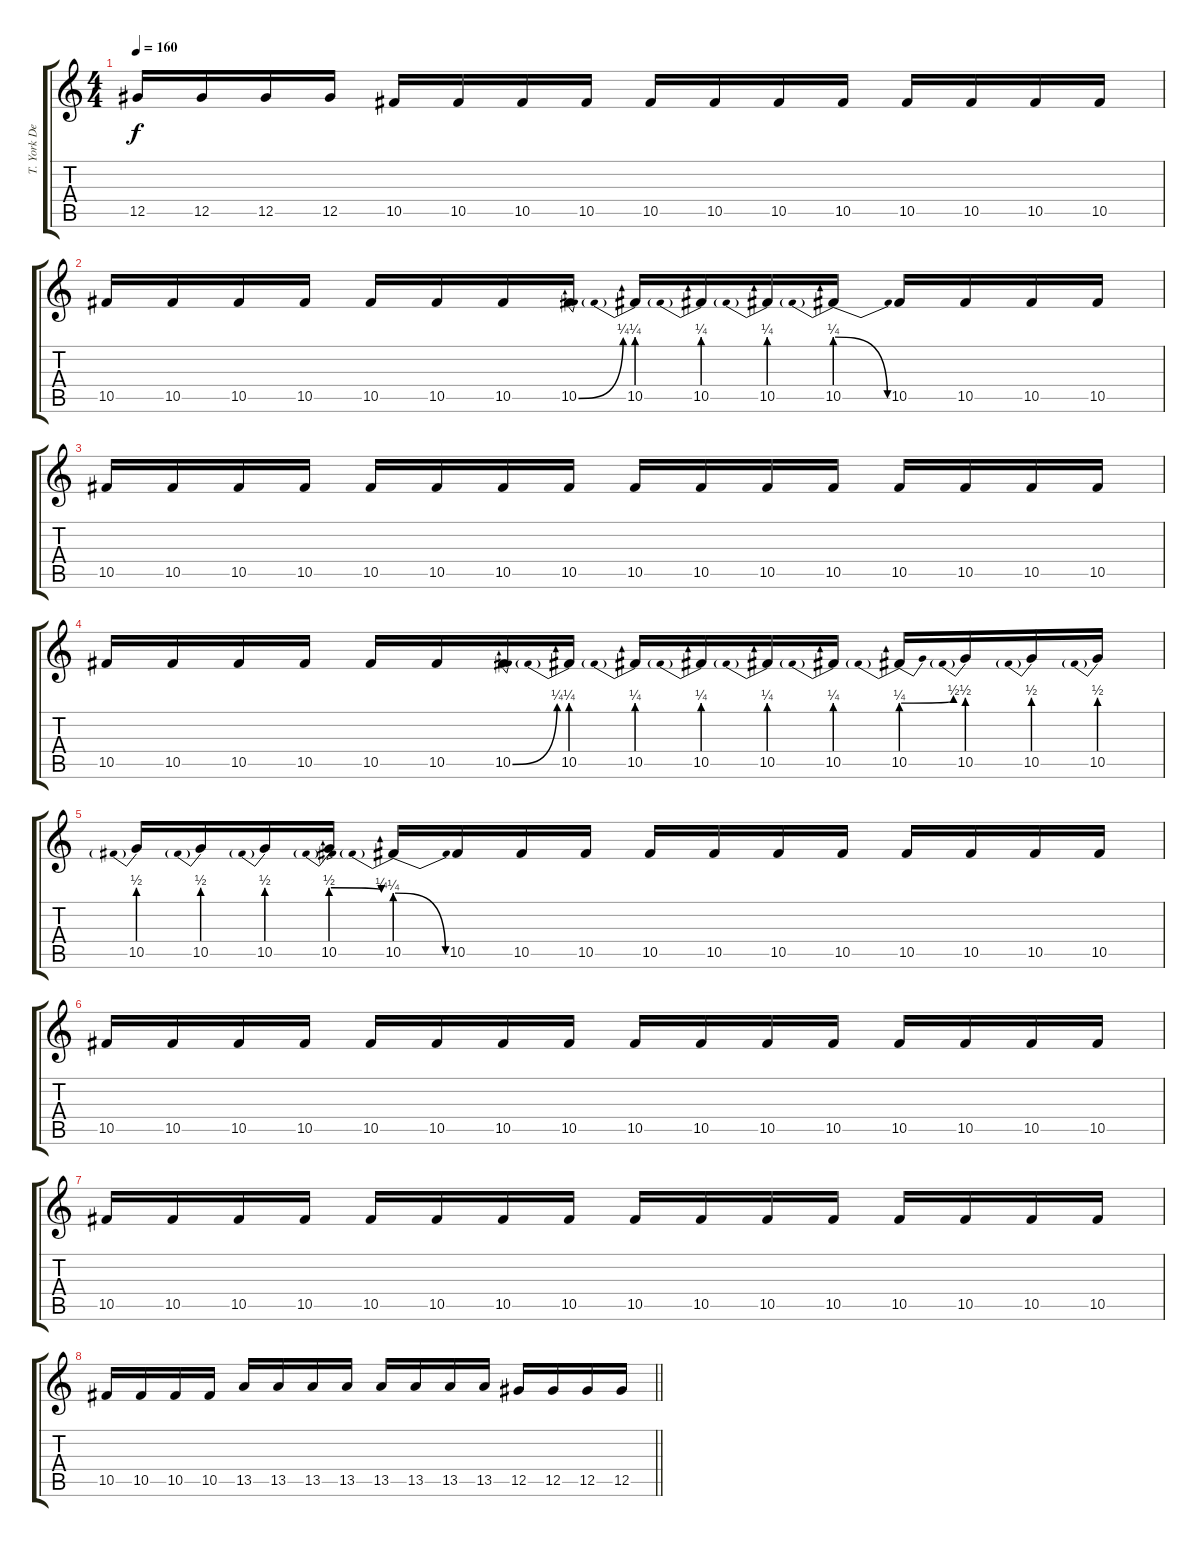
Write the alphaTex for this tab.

\track ("T. York Delay" "T. York De") {instrument distortionguitar}
\staff {score tabs}
\tuning (Eb4 Bb3 Gb3 Db3 Ab2 Db2) {hide}
\ts (4 4)
\tempo 160
\clef g2
\ks c
12.5.16{dy f} 12.5.16 12.5.16 12.5.16 10.5.16 10.5.16 10.5.16 10.5.16 10.5.16 10.5.16 10.5.16 10.5.16 10.5.16 10.5.16 10.5.16 10.5.16 |
10.5.16 10.5.16 10.5.16 10.5.16 10.5.16 10.5.16 10.5.16 10.5{be (bend 0 0 60 1)}.16 10.5{be (prebend 0 1 60 1)}.16 10.5{be (prebend 0 1 60 1)}.16 10.5{be (prebend 0 1 60 1)}.16 10.5{be (prebendrelease 0 1 60 0)}.16 10.5.16 10.5.16 10.5.16 10.5.16 |
10.5.16 10.5.16 10.5.16 10.5.16 10.5.16 10.5.16 10.5.16 10.5.16 10.5.16 10.5.16 10.5.16 10.5.16 10.5.16 10.5.16 10.5.16 10.5.16 |
10.5.16 10.5.16 10.5.16 10.5.16 10.5.16 10.5.16 10.5{be (bend 0 0 60 1)}.16 10.5{be (prebend 0 1 60 1)}.16 10.5{be (prebend 0 1 60 1)}.16 10.5{be (prebend 0 1 60 1)}.16 10.5{be (prebend 0 1 60 1)}.16 10.5{be (prebend 0 1 60 1)}.16 10.5{be (prebendbend 0 1 60 2)}.16 10.5{be (prebend 0 2 60 2)}.16 10.5{be (prebend 0 2 60 2)}.16 10.5{be (prebend 0 2 60 2)}.16 |
10.5{be (prebend 0 2 60 2)}.16 10.5{be (prebend 0 2 60 2)}.16 10.5{be (prebend 0 2 60 2)}.16 10.5{be (prebendrelease 0 2 60 1)}.16 10.5{be (prebendrelease 0 1 60 0)}.16 10.5.16 10.5.16 10.5.16 10.5.16 10.5.16 10.5.16 10.5.16 10.5.16 10.5.16 10.5.16 10.5.16 |
10.5.16 10.5.16 10.5.16 10.5.16 10.5.16 10.5.16 10.5.16 10.5.16 10.5.16 10.5.16 10.5.16 10.5.16 10.5.16 10.5.16 10.5.16 10.5.16 |
10.5.16 10.5.16 10.5.16 10.5.16 10.5.16 10.5.16 10.5.16 10.5.16 10.5.16 10.5.16 10.5.16 10.5.16 10.5.16 10.5.16 10.5.16 10.5.16 |
\barLineRight lightlight
10.5.16 10.5.16 10.5.16 10.5.16 13.5.16 13.5.16 13.5.16 13.5.16 13.5.16 13.5.16 13.5.16 13.5.16 12.5.16 12.5.16 12.5.16 12.5.16
